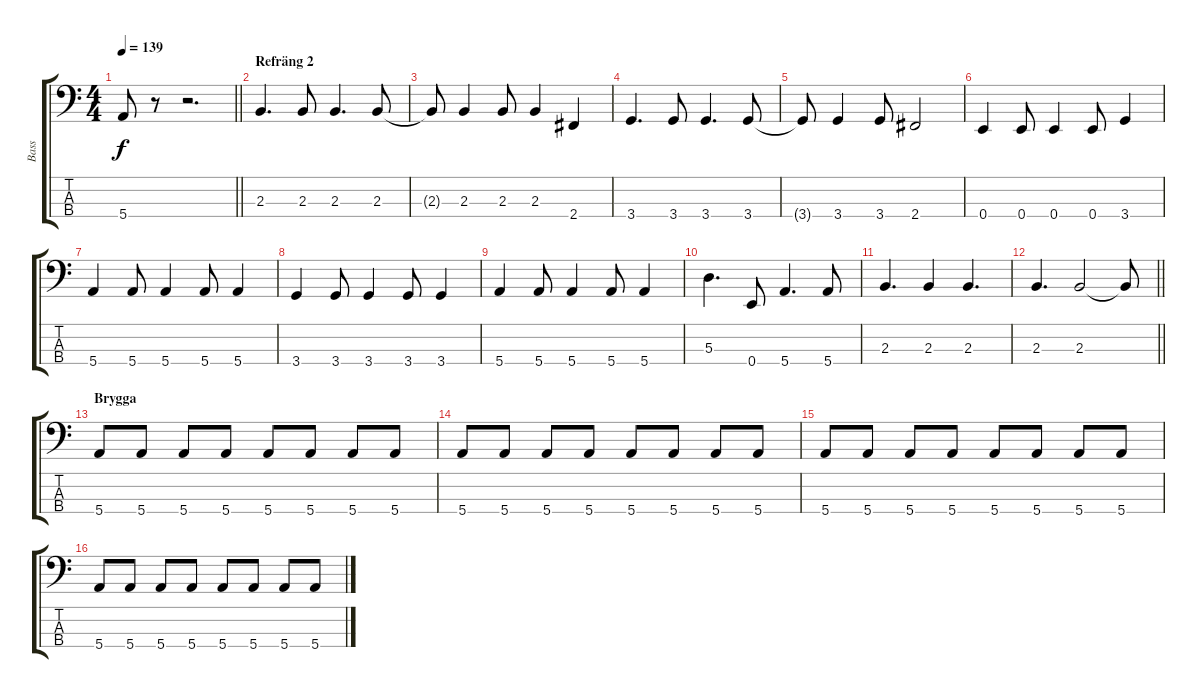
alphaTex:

\track ("Bass" "Bass") {instrument electricbassfinger}
\staff {score tabs}
\tuning (G2 D2 A1 E1) {hide}
\ts (4 4)
\tempo 139
\clef f4
\barLineRight lightlight
\ks c
5.4.8{dy f} r.8 r.2{d} |
\section ("" "Refräng 2")
2.3.4{d} 2.3.8 2.3.4{d} 2.3.8 |
2.3{t}.8 2.3.4 2.3.8 2.3.4 2.4.4 |
3.4.4{d} 3.4.8 3.4.4{d} 3.4.8 |
3.4{t}.8 3.4.4 3.4.8 2.4.2 |
0.4.4 0.4.8 0.4.4 0.4.8 3.4.4 |
5.4.4 5.4.8 5.4.4 5.4.8 5.4.4 |
3.4.4 3.4.8 3.4.4 3.4.8 3.4.4 |
5.4.4 5.4.8 5.4.4 5.4.8 5.4.4 |
5.3.4{d} 0.4.8 5.4.4{d} 5.4.8 |
2.3.4{d} 2.3.4 2.3.4{d} |
\barLineRight lightlight
2.3.4{d} 2.3.2 2.3{t}.8 |
\section ("" "Brygga")
5.4.8 5.4.8 5.4.8 5.4.8 5.4.8 5.4.8 5.4.8 5.4.8 |
5.4.8 5.4.8 5.4.8 5.4.8 5.4.8 5.4.8 5.4.8 5.4.8 |
5.4.8 5.4.8 5.4.8 5.4.8 5.4.8 5.4.8 5.4.8 5.4.8 |
5.4.8 5.4.8 5.4.8 5.4.8 5.4.8 5.4.8 5.4.8 5.4.8
